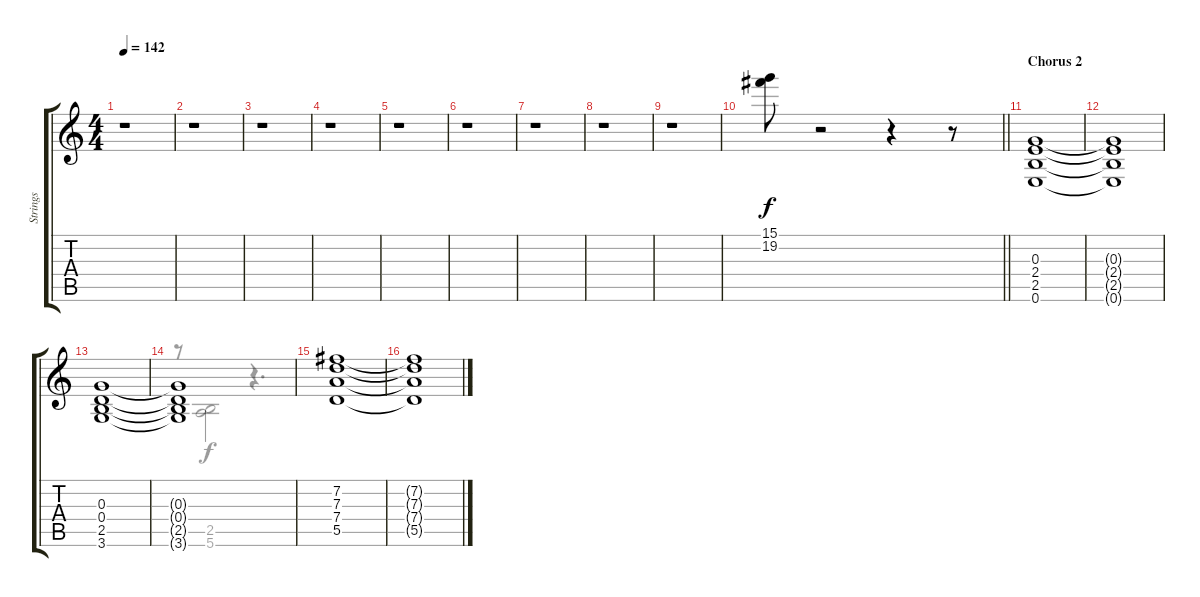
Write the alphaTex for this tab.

\track ("Strings" "Strings") {instrument stringensemble1}
\staff {score tabs}
\tuning (E5 B4 G4 D4 A3 E3) {hide}
\voice
\ts (4 4)
\tempo 142
\clef g2
\ks c
r.1{dy f} |
r.1 |
r.1 |
r.1 |
r.1 |
r.1 |
r.1 |
r.1 |
r.1 |
\barLineRight lightlight
(15.1 19.2).8 r.2 r.4 r.8 |
\section ("" "Chorus 2")
(0.3 2.4 2.5 0.6).1{instrument stringensemble1} |
(0.3{t} 2.4{t} 2.5{t} 0.6{t}).1 |
(0.3 0.4 2.5 3.6).1 |
(0.3{t} 0.4{t} 2.5{t} 3.6{t}).1 |
(7.2 7.3 7.4 5.5).1 |
(7.2{t} 7.3{t} 7.4{t} 5.5{t}).1
\voice
\clef g2
\ottava regular
\simile none
\ks c
|
|
|
|
|
|
|
|
|
\barLineRight lightlight
|
|
|
|
r.8 (2.5 5.6).2 r.4{d} |
|
